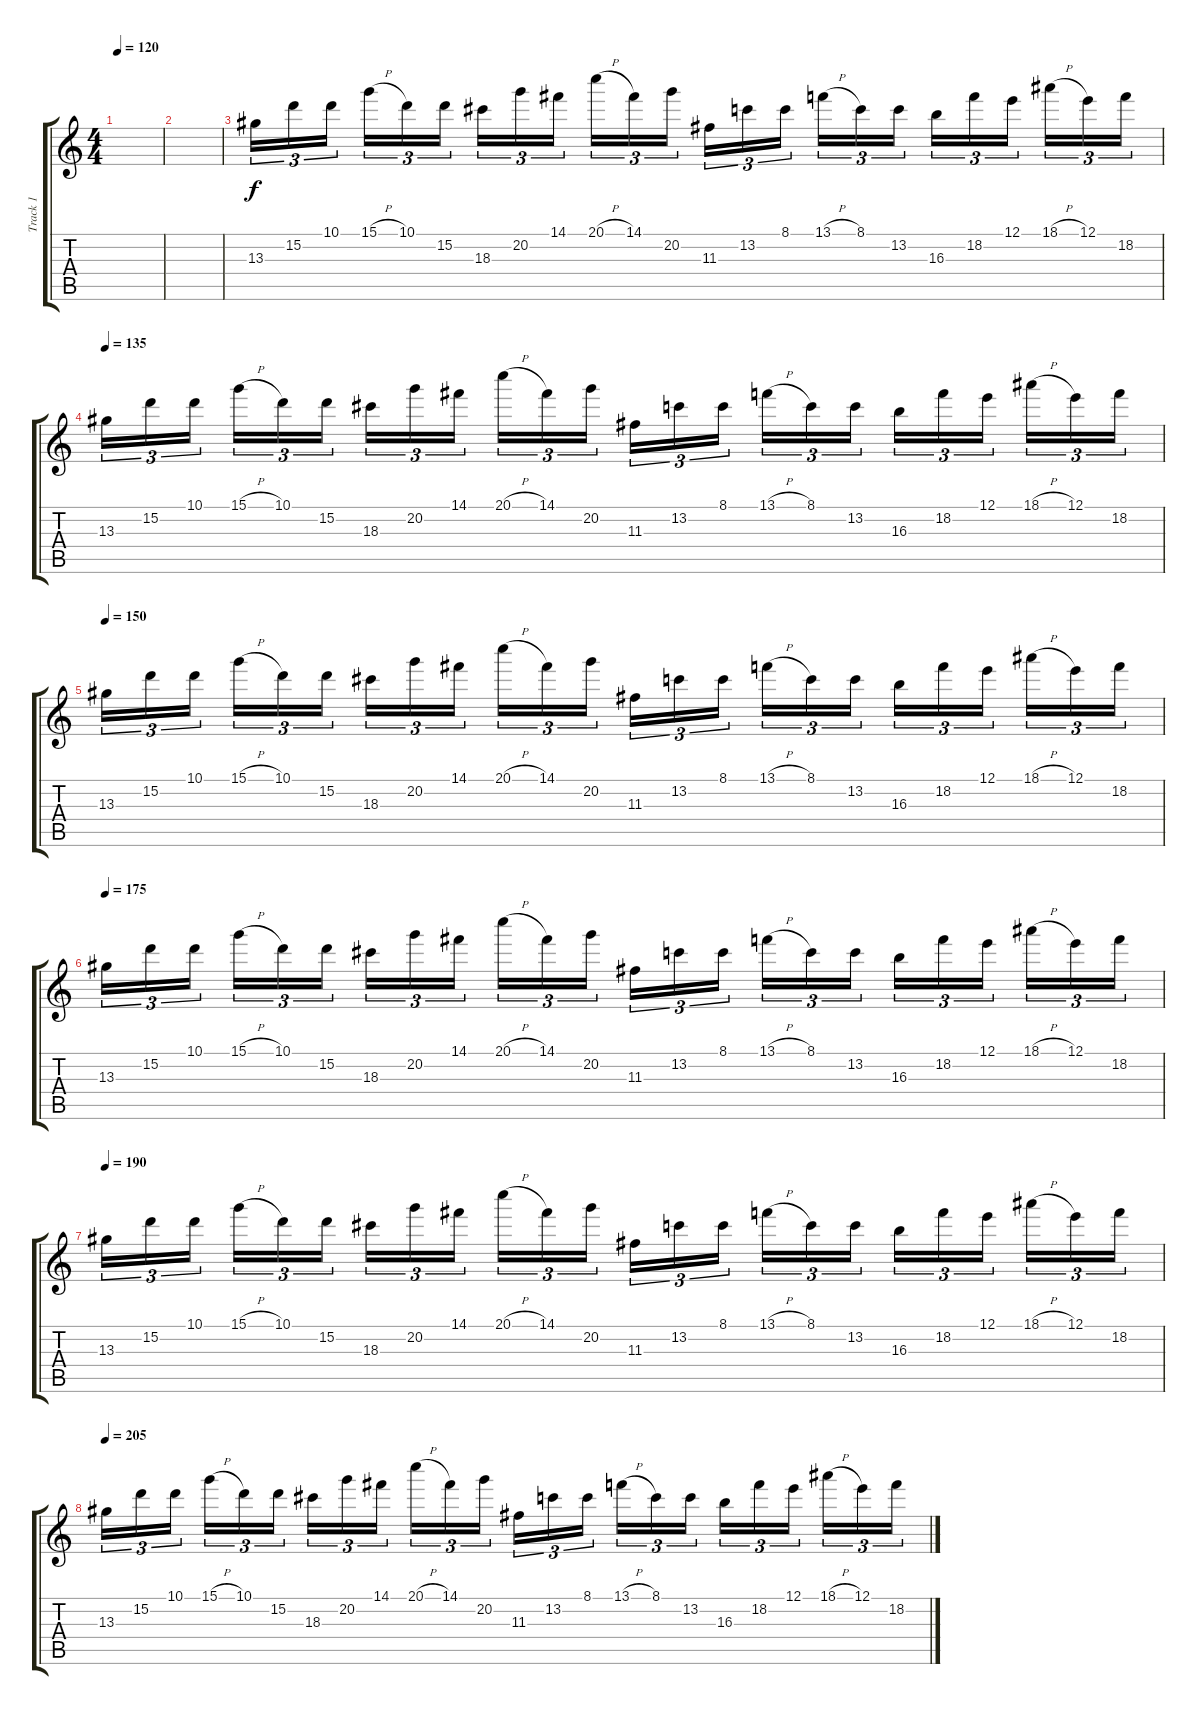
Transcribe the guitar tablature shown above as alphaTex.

\track ("Track 1" "Track 1") {instrument distortionguitar}
\staff {score tabs}
\tuning (E4 B3 G3 D3 A2 E2) {hide}
\ts (4 4)
\tempo 120
\clef g2
\ks c
|
|
13.3.16{tu (3 2)} 15.2.16{tu (3 2)} 10.1.16{tu (3 2) beam splitsecondary} 15.1{h}.16{tu (3 2)} 10.1.16{tu (3 2)} 15.2.16{tu (3 2)} 18.3.16{tu (3 2)} 20.2.16{tu (3 2)} 14.1.16{tu (3 2) beam splitsecondary} 20.1{h}.16{tu (3 2)} 14.1.16{tu (3 2)} 20.2.16{tu (3 2)} 11.3.16{tu (3 2)} 13.2.16{tu (3 2)} 8.1.16{tu (3 2) beam splitsecondary} 13.1{h}.16{tu (3 2)} 8.1.16{tu (3 2)} 13.2.16{tu (3 2)} 16.3.16{tu (3 2)} 18.2.16{tu (3 2)} 12.1.16{tu (3 2) beam splitsecondary} 18.1{h}.16{tu (3 2)} 12.1.16{tu (3 2)} 18.2.16{tu (3 2)} |
\tempo 135
13.3.16{tu (3 2)} 15.2.16{tu (3 2)} 10.1.16{tu (3 2) beam splitsecondary} 15.1{h}.16{tu (3 2)} 10.1.16{tu (3 2)} 15.2.16{tu (3 2)} 18.3.16{tu (3 2)} 20.2.16{tu (3 2)} 14.1.16{tu (3 2) beam splitsecondary} 20.1{h}.16{tu (3 2)} 14.1.16{tu (3 2)} 20.2.16{tu (3 2)} 11.3.16{tu (3 2)} 13.2.16{tu (3 2)} 8.1.16{tu (3 2) beam splitsecondary} 13.1{h}.16{tu (3 2)} 8.1.16{tu (3 2)} 13.2.16{tu (3 2)} 16.3.16{tu (3 2)} 18.2.16{tu (3 2)} 12.1.16{tu (3 2) beam splitsecondary} 18.1{h}.16{tu (3 2)} 12.1.16{tu (3 2)} 18.2.16{tu (3 2)} |
\tempo 150
13.3.16{tu (3 2)} 15.2.16{tu (3 2)} 10.1.16{tu (3 2) beam splitsecondary} 15.1{h}.16{tu (3 2)} 10.1.16{tu (3 2)} 15.2.16{tu (3 2)} 18.3.16{tu (3 2)} 20.2.16{tu (3 2)} 14.1.16{tu (3 2) beam splitsecondary} 20.1{h}.16{tu (3 2)} 14.1.16{tu (3 2)} 20.2.16{tu (3 2)} 11.3.16{tu (3 2)} 13.2.16{tu (3 2)} 8.1.16{tu (3 2) beam splitsecondary} 13.1{h}.16{tu (3 2)} 8.1.16{tu (3 2)} 13.2.16{tu (3 2)} 16.3.16{tu (3 2)} 18.2.16{tu (3 2)} 12.1.16{tu (3 2) beam splitsecondary} 18.1{h}.16{tu (3 2)} 12.1.16{tu (3 2)} 18.2.16{tu (3 2)} |
\tempo 175
13.3.16{tu (3 2)} 15.2.16{tu (3 2)} 10.1.16{tu (3 2) beam splitsecondary} 15.1{h}.16{tu (3 2)} 10.1.16{tu (3 2)} 15.2.16{tu (3 2)} 18.3.16{tu (3 2)} 20.2.16{tu (3 2)} 14.1.16{tu (3 2) beam splitsecondary} 20.1{h}.16{tu (3 2)} 14.1.16{tu (3 2)} 20.2.16{tu (3 2)} 11.3.16{tu (3 2)} 13.2.16{tu (3 2)} 8.1.16{tu (3 2) beam splitsecondary} 13.1{h}.16{tu (3 2)} 8.1.16{tu (3 2)} 13.2.16{tu (3 2)} 16.3.16{tu (3 2)} 18.2.16{tu (3 2)} 12.1.16{tu (3 2) beam splitsecondary} 18.1{h}.16{tu (3 2)} 12.1.16{tu (3 2)} 18.2.16{tu (3 2)} |
\tempo 190
13.3.16{tu (3 2)} 15.2.16{tu (3 2)} 10.1.16{tu (3 2) beam splitsecondary} 15.1{h}.16{tu (3 2)} 10.1.16{tu (3 2)} 15.2.16{tu (3 2)} 18.3.16{tu (3 2)} 20.2.16{tu (3 2)} 14.1.16{tu (3 2) beam splitsecondary} 20.1{h}.16{tu (3 2)} 14.1.16{tu (3 2)} 20.2.16{tu (3 2)} 11.3.16{tu (3 2)} 13.2.16{tu (3 2)} 8.1.16{tu (3 2) beam splitsecondary} 13.1{h}.16{tu (3 2)} 8.1.16{tu (3 2)} 13.2.16{tu (3 2)} 16.3.16{tu (3 2)} 18.2.16{tu (3 2)} 12.1.16{tu (3 2) beam splitsecondary} 18.1{h}.16{tu (3 2)} 12.1.16{tu (3 2)} 18.2.16{tu (3 2)} |
\tempo 205
13.3.16{tu (3 2)} 15.2.16{tu (3 2)} 10.1.16{tu (3 2) beam splitsecondary} 15.1{h}.16{tu (3 2)} 10.1.16{tu (3 2)} 15.2.16{tu (3 2)} 18.3.16{tu (3 2)} 20.2.16{tu (3 2)} 14.1.16{tu (3 2) beam splitsecondary} 20.1{h}.16{tu (3 2)} 14.1.16{tu (3 2)} 20.2.16{tu (3 2)} 11.3.16{tu (3 2)} 13.2.16{tu (3 2)} 8.1.16{tu (3 2) beam splitsecondary} 13.1{h}.16{tu (3 2)} 8.1.16{tu (3 2)} 13.2.16{tu (3 2)} 16.3.16{tu (3 2)} 18.2.16{tu (3 2)} 12.1.16{tu (3 2) beam splitsecondary} 18.1{h}.16{tu (3 2)} 12.1.16{tu (3 2)} 18.2.16{tu (3 2)}
